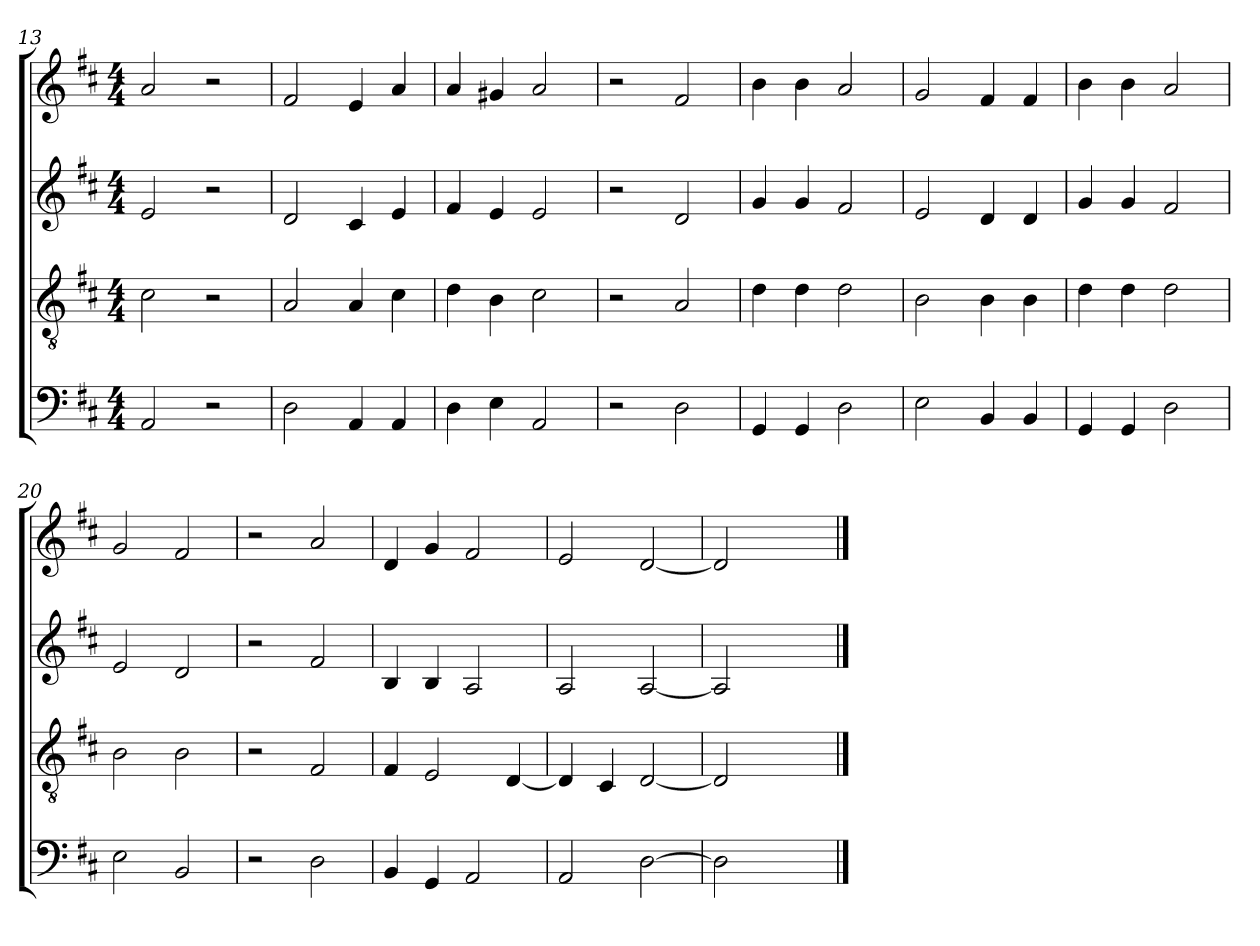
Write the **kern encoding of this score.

**kern	**kern	**kern	**kern
*part4	*part3	*part2	*part1
*staff4	*staff3	*staff2	*staff1
*clefF4	*clefGv2	*clefG2	*clefG2
*k[f#c#]	*k[f#c#]	*k[f#c#]	*k[f#c#]
*M4/4	*M4/4	*M4/4	*M4/4
=13	=13	=13	=13
2AA	2c#	2e	2a
2r	2r	2r	2r
=14	=14	=14	=14
2D	2A	2d	2f#
4AA	4A	4c#	4e
4AA	4c#	4e	4a
=15	=15	=15	=15
4D	4d	4f#	4a
4E	4B	4e	4g#X
2AA	2c#	2e	2a
=16	=16	=16	=16
2r	2r	2r	2r
2D	2A	2d	2f#
=17	=17	=17	=17
4GG	4d	4g	4b
4GG	4d	4g	4b
2D	2d	2f#	2a
=18	=18	=18	=18
2E	2B	2e	2g
4BB	4B	4d	4f#
4BB	4B	4d	4f#
=19	=19	=19	=19
4GG	4d	4g	4b
4GG	4d	4g	4b
2D	2d	2f#	2a
=20	=20	=20	=20
2E	2B	2e	2g
2BB	2B	2d	2f#
=21	=21	=21	=21
2r	2r	2r	2r
2D	2F#	2f#	2a
=22	=22	=22	=22
4BB	4F#	4B	4d
4GG	2E	4B	4g
2AA	.	2A	2f#
.	[4D	.	.
=23	=23	=23	=23
2AA	4D]	2A	2e
.	4C#	.	.
[2D	[2D	[2A	[2d
=24	=24	=24	=24
2D]	2D]	2A]	2d]
2ryy	2ryy	2ryy	2ryy
==	==	==	==
*-	*-	*-	*-
